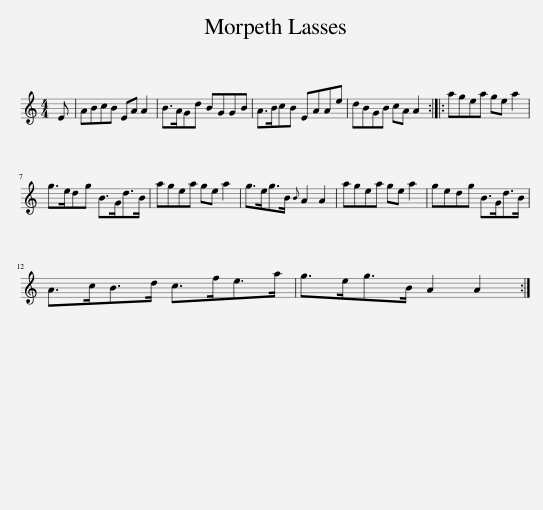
X:1
L:1/8
M:4/4
I:linebreak $
K:C
V:1 treble
V:1
 E | ABcB EA A2 | B>AGd BGGB | A>BcB EAAe | dBGB cA A2 :: %5
 agea ge a2 |$ g>edg B>Gd>B | agea ge a2 | g>eg>B{B} A2 A2 | agea ge a2 | %10
 gedg B>Gd>B |$ A>cB>d c>fe>a | g>eg>B A2 A2 :| %13
